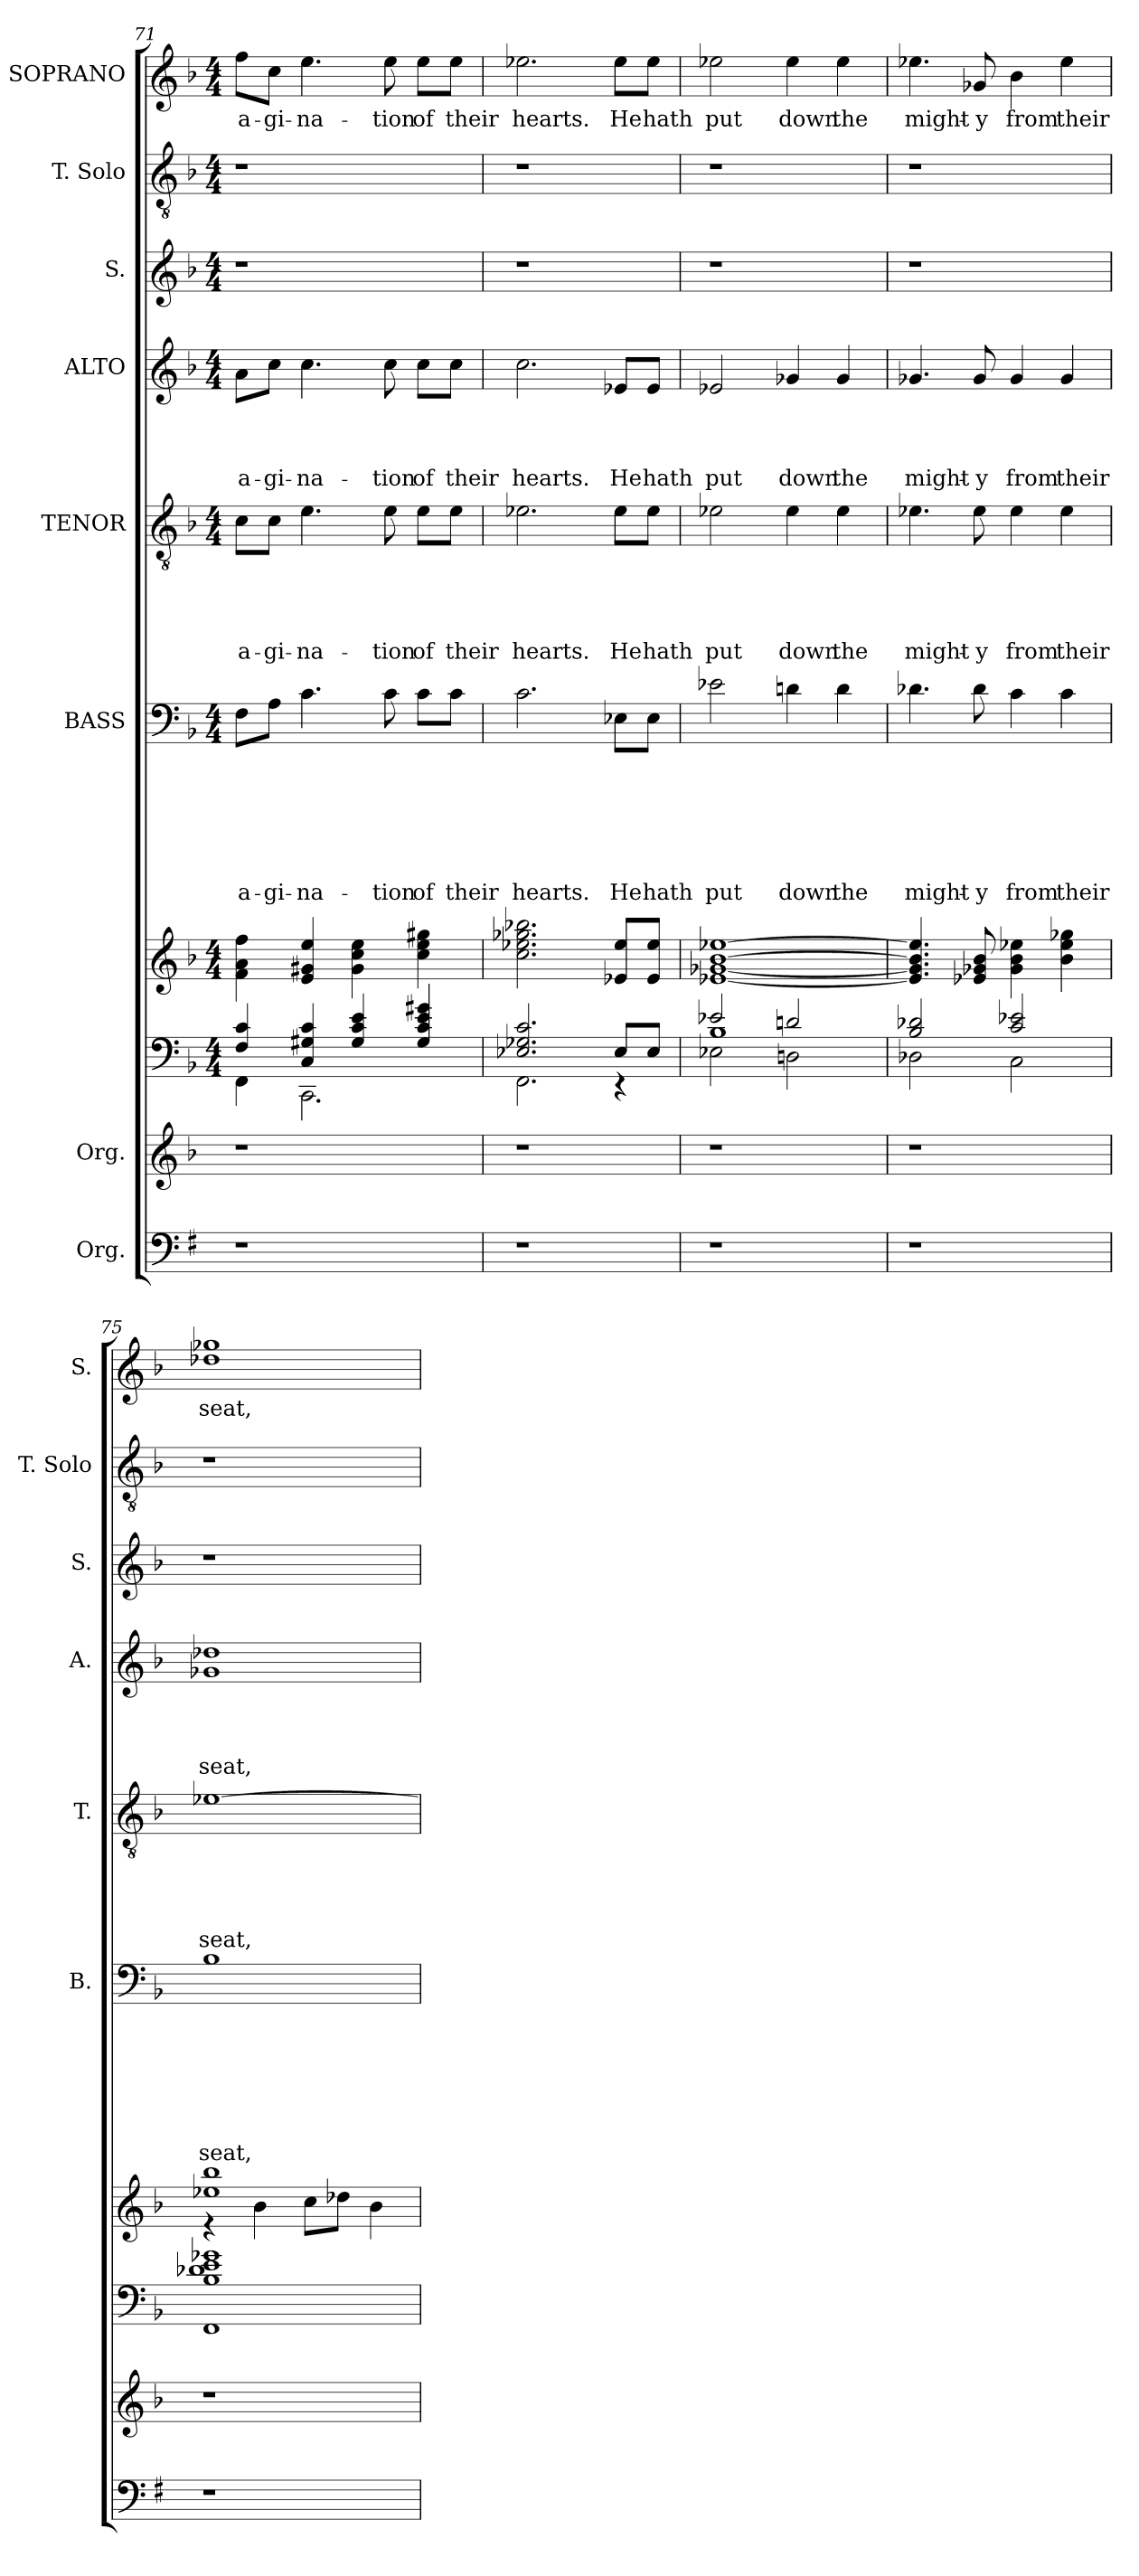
**kern	**kern	**kern	**kern	**kern	**text	**text	**text	**text	**text	**text	**text	**kern	**text	**text	**text	**text	**text	**kern	**text	**text	**text	**text	**kern	**kern	**kern	**text
*part10	*part9	*part8	*part7	*part6	*part6	*part6	*part6	*part6	*part6	*part6	*part6	*part5	*part5	*part5	*part5	*part5	*part5	*part4	*part4	*part4	*part4	*part4	*part3	*part2	*part1	*part1
*staff10	*staff9	*staff8	*staff7	*staff6	*staff6	*staff6	*staff6	*staff6	*staff6	*staff6	*staff6	*staff5	*staff5	*staff5	*staff5	*staff5	*staff5	*staff4	*staff4	*staff4	*staff4	*staff4	*staff3	*staff2	*staff1	*staff1
*I"Org.	*I"Org.	*	*	*I"BASS	*	*	*	*	*	*	*	*I"TENOR	*	*	*	*	*	*I"ALTO	*	*	*	*	*I"S.	*I"T. Solo	*I"SOPRANO	*
*	*	*	*	*I'B.	*	*	*	*	*	*	*	*I'T.	*	*	*	*	*	*I'A.	*	*	*	*	*I'S.	*I'T. Solo	*I'S.	*
*clefF4	*clefG2	*clefF4	*clefG2	*clefF4	*	*	*	*	*	*	*	*clefGv2	*	*	*	*	*	*clefG2	*	*	*	*	*clefG2	*clefGv2	*clefG2	*
*ITrd-3c-5	*	*	*	*	*	*	*	*	*	*	*	*	*	*	*	*	*	*	*	*	*	*	*	*	*	*
*k[]	*k[b-]	*k[b-]	*k[b-]	*k[b-]	*	*	*	*	*	*	*	*k[b-]	*	*	*	*	*	*k[b-]	*	*	*	*	*k[b-]	*k[b-]	*k[b-]	*
*C:	*F:	*F:	*F:	*F:	*	*	*	*	*	*	*	*F:	*	*	*	*	*	*F:	*	*	*	*	*F:	*F:	*F:	*
*	*	*M4/4	*M4/4	*M4/4	*	*	*	*	*	*	*	*M4/4	*	*	*	*	*	*M4/4	*	*	*	*	*M4/4	*M4/4	*M4/4	*
=71	=71	=71	=71	=71	=71	=71	=71	=71	=71	=71	=71	=71	=71	=71	=71	=71	=71	=71	=71	=71	=71	=71	=71	=71	=71	=71
*	*	*^	*	*	*	*	*	*	*	*	*	*	*	*	*	*	*	*	*	*	*	*	*	*	*	*
!	!	!	!	!	!	!	!	!	!	!	!	!LO:LY:b	!	!	!	!	!	!LO:LY:b	!	!	!	!	!LO:LY:b	!	!	!	!LO:LY:b
1r	1r	4F/ 4c/	4FF\	4f\ 4a\ 4ff\	8F\L	.	.	.	.	.	.	-a-	8c\L	.	.	.	.	-a-	8a\L	.	.	.	-a-	1r	1r	8ff\L	-a-
!	!	!	!	!	!	!	!	!	!	!	!	!LO:LY:b	!	!	!	!	!	!LO:LY:b	!	!	!	!	!LO:LY:b	!	!	!	!LO:LY:b
.	.	.	.	.	8A\J	.	.	.	.	.	.	-gi-	8c\J	.	.	.	.	-gi-	8cc\J	.	.	.	-gi-	.	.	8cc\J	-gi-
!	!	!	!	!	!	!	!	!	!	!	!	!LO:LY:b	!	!	!	!	!	!LO:LY:b	!	!	!	!	!LO:LY:b	!	!	!	!LO:LY:b
.	.	4C/ 4G#X/ 4c/	2.CC\	4e/ 4g#X/ 4ee/	4.c\	.	.	.	.	.	.	-na-	4.e\	.	.	.	.	-na-	4.cc\	.	.	.	-na-	.	.	4.ee\	-na-
.	.	4G#/ 4c/ 4e/	.	4g#\ 4cc\ 4ee\	.	.	.	.	.	.	.	.	.	.	.	.	.	.	.	.	.	.	.	.	.	.	.
!	!	!	!	!	!	!	!	!	!	!	!	!LO:LY:b	!	!	!	!	!	!LO:LY:b	!	!	!	!	!LO:LY:b	!	!	!	!LO:LY:b
.	.	.	.	.	8c\	.	.	.	.	.	.	-tion	8e\	.	.	.	.	-tion	8cc\	.	.	.	-tion	.	.	8ee\	-tion
!	!	!	!	!	!	!	!	!	!	!	!	!LO:LY:b	!	!	!	!	!	!LO:LY:b	!	!	!	!	!LO:LY:b	!	!	!	!LO:LY:b
.	.	4G#/ 4c/ 4e/ 4g#X/	.	4cc\ 4ee\ 4gg#X\	8c\L	.	.	.	.	.	.	of	8e\L	.	.	.	.	of	8cc\L	.	.	.	of	.	.	8ee\L	of
!	!	!	!	!	!	!	!	!	!	!	!	!LO:LY:b	!	!	!	!	!	!LO:LY:b	!	!	!	!	!LO:LY:b	!	!	!	!LO:LY:b
.	.	.	.	.	8c\J	.	.	.	.	.	.	their	8e\J	.	.	.	.	their	8cc\J	.	.	.	their	.	.	8ee\J	their
=72	=72	=72	=72	=72	=72	=72	=72	=72	=72	=72	=72	=72	=72	=72	=72	=72	=72	=72	=72	=72	=72	=72	=72	=72	=72	=72	=72
!	!	!	!	!	!	!	!	!	!	!	!	!LO:LY:b	!	!	!	!	!	!LO:LY:b	!	!	!	!	!LO:LY:b	!	!	!	!LO:LY:b
1r	1r	2.E-X/ 2.G-X/ 2.c/	2.FF\	2.cc\ 2.ee-X\ 2.gg-X\ 2.bb-X\	2.c\	.	.	.	.	.	.	hearts.	2.e-X\	.	.	.	.	hearts.	2.cc\	.	.	.	hearts.	1r	1r	2.ee-X\	hearts.
!	!	!	!	!	!	!	!	!	!	!	!	!LO:LY:b	!	!	!	!	!	!LO:LY:b	!	!	!	!	!LO:LY:b	!	!	!	!LO:LY:b
.	.	8E-/L	4rEE	8e-X/ 8ee-/L	8E-X\L	.	.	.	.	.	.	He	8e-\L	.	.	.	.	He	8e-X/L	.	.	.	He	.	.	8ee-\L	He
!	!	!	!	!	!	!	!	!	!	!	!	!LO:LY:b	!	!	!	!	!	!LO:LY:b	!	!	!	!	!LO:LY:b	!	!	!	!LO:LY:b
.	.	8E-/J	.	8e-/ 8ee-/J	8E-\J	.	.	.	.	.	.	hath	8e-\J	.	.	.	.	hath	8e-/J	.	.	.	hath	.	.	8ee-\J	hath
!!LO:LB:g=z
=73	=73	=73	=73	=73	=73	=73	=73	=73	=73	=73	=73	=73	=73	=73	=73	=73	=73	=73	=73	=73	=73	=73	=73	=73	=73	=73	=73
*	*	*	*^	*	*	*	*	*	*	*	*	*	*	*	*	*	*	*	*	*	*	*	*	*	*	*	*
!	!	!	!	!	!	!	!	!	!	!	!	!	!LO:LY:b	!	!	!	!	!	!LO:LY:b	!	!	!	!	!LO:LY:b	!	!	!	!LO:LY:b
1r	1r	2e-X/	2E-X\	1B-	[<1e-X [<1g-X [>1b- [>1ee-X	2e-X\	.	.	.	.	.	.	put	2e-X\	.	.	.	.	put	2e-X/	.	.	.	put	1r	1r	2ee-X\	put
!	!	!	!	!	!	!	!	!	!	!	!	!	!LO:LY:b	!	!	!	!	!	!LO:LY:b	!	!	!	!	!LO:LY:b	!	!	!	!LO:LY:b
.	.	2dn/	2Dn\	.	.	4dn\	.	.	.	.	.	.	down	4e-\	.	.	.	.	down	4g-X/	.	.	.	down	.	.	4ee-\	down
!	!	!	!	!	!	!	!	!	!	!	!	!	!LO:LY:b	!	!	!	!	!	!LO:LY:b	!	!	!	!	!LO:LY:b	!	!	!	!LO:LY:b
.	.	.	.	.	.	4d\	.	.	.	.	.	.	the	4e-\	.	.	.	.	the	4g-/	.	.	.	the	.	.	4ee-\	the
*	*	*	*v	*v	*	*	*	*	*	*	*	*	*	*	*	*	*	*	*	*	*	*	*	*	*	*	*	*
=74	=74	=74	=74	=74	=74	=74	=74	=74	=74	=74	=74	=74	=74	=74	=74	=74	=74	=74	=74	=74	=74	=74	=74	=74	=74	=74	=74
!	!	!	!	!	!	!	!	!	!	!	!	!LO:LY:b	!	!	!	!	!	!LO:LY:b	!	!	!	!	!LO:LY:b	!	!	!	!LO:LY:b
1r	1r	2B-/ 2d-X/	2D-X\	4.e-/] 4.g-/] 4.b-/] 4.ee-/]	4.d-X\	.	.	.	.	.	.	might-	4.e-X\	.	.	.	.	might-	4.g-X/	.	.	.	might-	1r	1r	4.ee-X\	might-
!	!	!	!	!	!	!	!	!	!	!	!	!LO:LY:b	!	!	!	!	!	!LO:LY:b	!	!	!	!	!LO:LY:b	!	!	!	!LO:LY:b
.	.	.	.	8e-X/ 8g-X/ 8b-/	8d-\	.	.	.	.	.	.	-y	8e-\	.	.	.	.	-y	8g-/	.	.	.	-y	.	.	8g-X/	-y
!	!	!	!	!	!	!	!	!	!	!	!	!LO:LY:b	!	!	!	!	!	!LO:LY:b	!	!	!	!	!LO:LY:b	!	!	!	!LO:LY:b
.	.	2c/ 2e-X/	2C\	4g-\ 4b-\ 4ee-X\	4c\	.	.	.	.	.	.	from	4e-\	.	.	.	.	from	4g-/	.	.	.	from	.	.	4b-\	from
!	!	!	!	!	!	!	!	!	!	!	!	!LO:LY:b	!	!	!	!	!	!LO:LY:b	!	!	!	!	!LO:LY:b	!	!	!	!LO:LY:b
.	.	.	.	4b-\ 4ee-\ 4gg-X\	4c\	.	.	.	.	.	.	their	4e-\	.	.	.	.	their	4g-/	.	.	.	their	.	.	4ee-\	their
*	*	*v	*v	*	*	*	*	*	*	*	*	*	*	*	*	*	*	*	*	*	*	*	*	*	*	*	*
=75	=75	=75	=75	=75	=75	=75	=75	=75	=75	=75	=75	=75	=75	=75	=75	=75	=75	=75	=75	=75	=75	=75	=75	=75	=75	=75
*	*	*	*^	*	*	*	*	*	*	*	*	*	*	*	*	*	*	*	*	*	*	*	*	*	*	*
!	!	!	!	!	!	!	!	!	!	!	!	!LO:LY:b	!	!	!	!	!	!LO:LY:b	!	!	!	!	!LO:LY:b	!	!	!	!LO:LY:b
1r	1r	1FF 1B- 1d-X 1e 1g-X	1ee-X 1bb-	4re	1B-	.	.	.	.	.	.	seat,	[>1e-X	.	.	.	.	seat,	1g-X 1dd-X	.	.	.	seat,	1r	1r	1dd-X 1gg-X	seat,
.	.	.	.	4b-\	.	.	.	.	.	.	.	.	.	.	.	.	.	.	.	.	.	.	.	.	.	.	.
.	.	.	.	8cc\L	.	.	.	.	.	.	.	.	.	.	.	.	.	.	.	.	.	.	.	.	.	.	.
.	.	.	.	8dd-X\J	.	.	.	.	.	.	.	.	.	.	.	.	.	.	.	.	.	.	.	.	.	.	.
.	.	.	.	4b-\	.	.	.	.	.	.	.	.	.	.	.	.	.	.	.	.	.	.	.	.	.	.	.
*	*	*	*v	*v	*	*	*	*	*	*	*	*	*	*	*	*	*	*	*	*	*	*	*	*	*	*	*
=	=	=	=	=	=	=	=	=	=	=	=	=	=	=	=	=	=	=	=	=	=	=	=	=	=	=
*-	*-	*-	*-	*-	*-	*-	*-	*-	*-	*-	*-	*-	*-	*-	*-	*-	*-	*-	*-	*-	*-	*-	*-	*-	*-	*-
